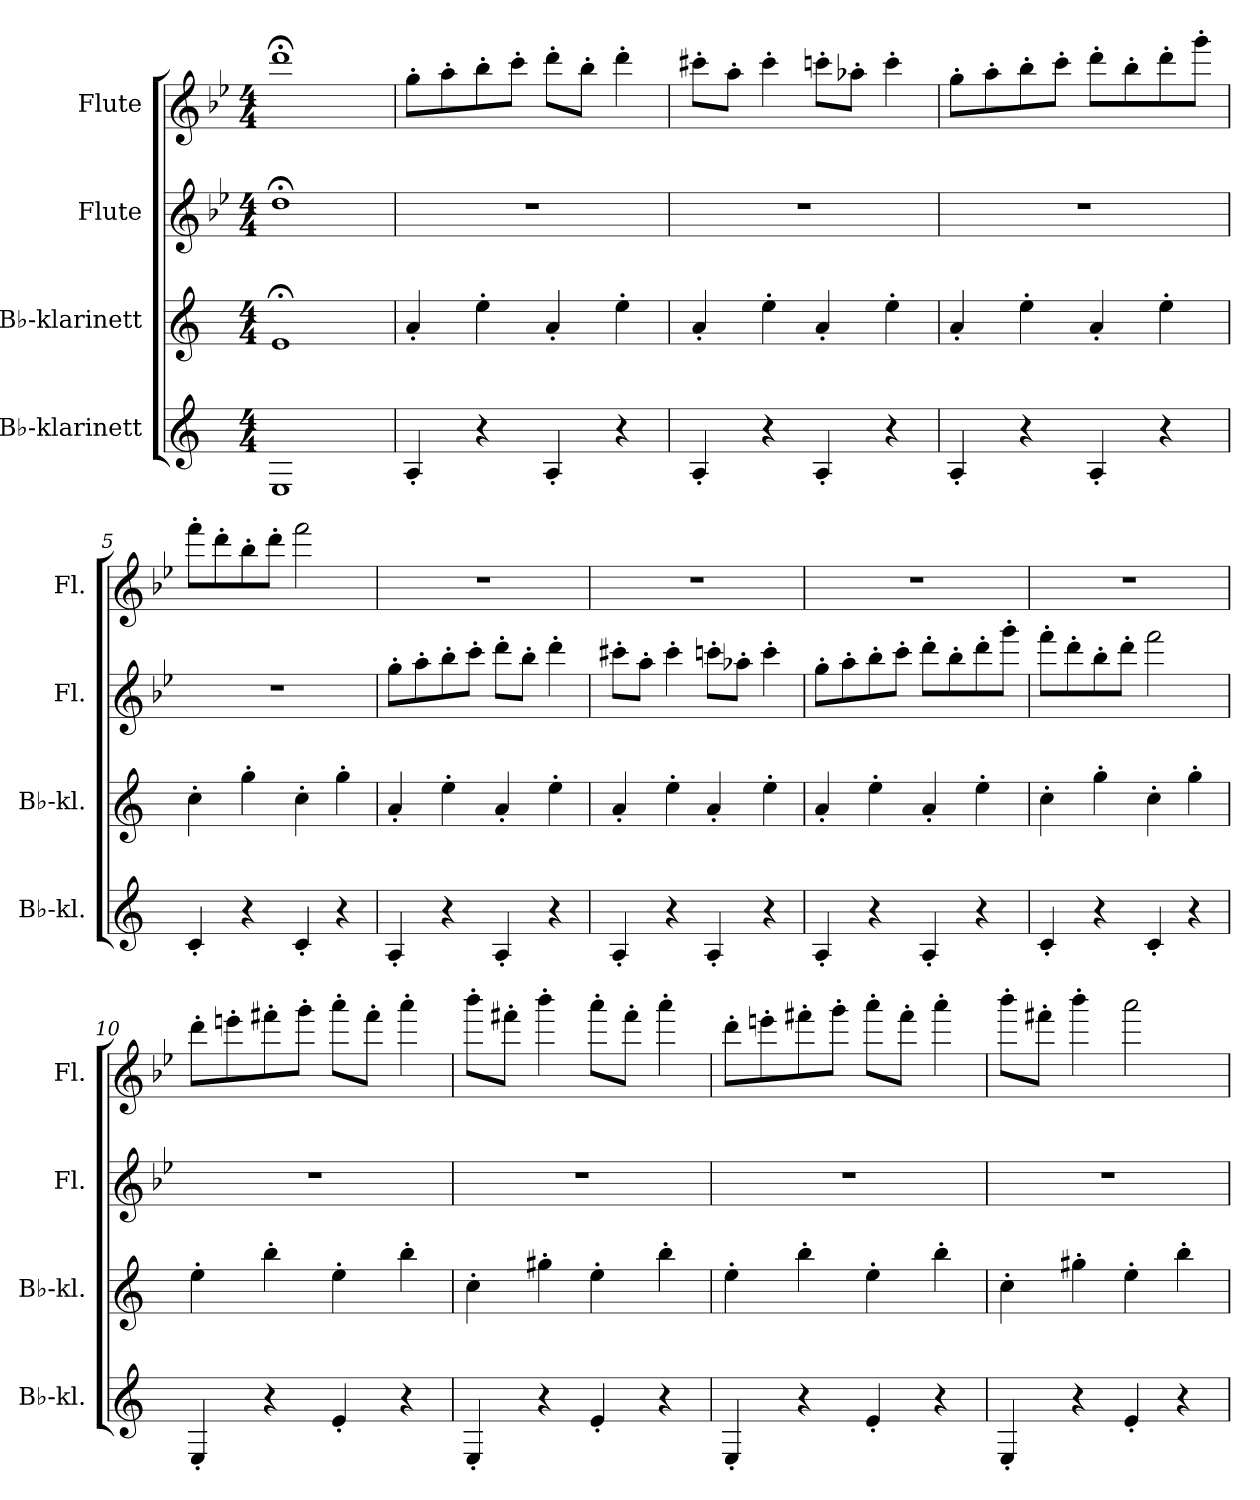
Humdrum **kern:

**kern	**kern	**kern	**kern
*part4	*part3	*part2	*part1
*staff4	*staff3	*staff2	*staff1
*I"B♭-klarinett	*I"B♭-klarinett	*I"Flute	*I"Flute
*I'B♭-kl.	*I'B♭-kl.	*I'Fl.	*I'Fl.
*clefG2	*clefG2	*clefG2	*clefG2
*ITrd1c2	*ITrd1c2	*	*
*k[b-e-]	*k[b-e-]	*k[b-e-]	*k[b-e-]
*M4/4	*M4/4	*M4/4	*M4/4
=1	=1	=1	=1
1D	1d;<	1dd;<	1ddd;<
=2	=2	=2	=2
*	*	*	*MM138
4G'/	4g'/	1r	8gg'\L
.	.	.	8aa'\
4r	4dd'\	.	8bb-'\
.	.	.	8ccc'\J
4G'/	4g'/	.	8ddd'\L
.	.	.	8bb-'\J
4r	4dd'\	.	4ddd'\
=3	=3	=3	=3
4G'/	4g'/	1r	8ccc#X'\L
.	.	.	8aa'\J
4r	4dd'\	.	4ccc#'\
4G'/	4g'/	.	8cccn'\L
.	.	.	8aa-X'\J
4r	4dd'\	.	4ccc'\
=4	=4	=4	=4
4G'/	4g'/	1r	8gg'\L
.	.	.	8aa'\
4r	4dd'\	.	8bb-'\
.	.	.	8ccc'\J
4G'/	4g'/	.	8ddd'\L
.	.	.	8bb-'\
4r	4dd'\	.	8ddd'\
.	.	.	8ggg'\J
!!LO:LB:g=z
=5	=5	=5	=5
4B-'/	4b-'\	1r	8fff'\L
.	.	.	8ddd'\
4r	4ff'\	.	8bb-'\
.	.	.	8ddd'\J
4B-'/	4b-'\	.	2fff\
4r	4ff'\	.	.
=6	=6	=6	=6
4G'/	4g'/	8gg'\L	1r
.	.	8aa'\	.
4r	4dd'\	8bb-'\	.
.	.	8ccc'\J	.
4G'/	4g'/	8ddd'\L	.
.	.	8bb-'\J	.
4r	4dd'\	4ddd'\	.
=7	=7	=7	=7
4G'/	4g'/	8ccc#X'\L	1r
.	.	8aa'\J	.
4r	4dd'\	4ccc#'\	.
4G'/	4g'/	8cccn'\L	.
.	.	8aa-X'\J	.
4r	4dd'\	4ccc'\	.
=8	=8	=8	=8
4G'/	4g'/	8gg'\L	1r
.	.	8aa'\	.
4r	4dd'\	8bb-'\	.
.	.	8ccc'\J	.
4G'/	4g'/	8ddd'\L	.
.	.	8bb-'\	.
4r	4dd'\	8ddd'\	.
.	.	8ggg'\J	.
!!LO:LB:g=z
=9	=9	=9	=9
4B-'/	4b-'\	8fff'\L	1r
.	.	8ddd'\	.
4r	4ff'\	8bb-'\	.
.	.	8ddd'\J	.
4B-'/	4b-'\	2fff\	.
4r	4ff'\	.	.
=10	=10	=10	=10
4D'/	4dd'\	1r	8ddd'\L
.	.	.	8eeen'\
4r	4aa'\	.	8fff#X'\
.	.	.	8ggg'\J
4d'/	4dd'\	.	8aaa'\L
.	.	.	8fff#'\J
4r	4aa'\	.	4aaa'\
=11	=11	=11	=11
4D'/	4b-'\	1r	8bbb-'\L
.	.	.	8fff#X'\J
4r	4ff#X'\	.	4bbb-'\
4d'/	4dd'\	.	8aaa'\L
.	.	.	8fff#'\J
4r	4aa'\	.	4aaa'\
=12	=12	=12	=12
4D'/	4dd'\	1r	8ddd'\L
.	.	.	8eeen'\
4r	4aa'\	.	8fff#X'\
.	.	.	8ggg'\J
4d'/	4dd'\	.	8aaa'\L
.	.	.	8fff#'\J
4r	4aa'\	.	4aaa'\
!!LO:PB:g=z
=13	=13	=13	=13
4D'/	4b-'\	1r	8bbb-'\L
.	.	.	8fff#X'\J
4r	4ff#X'\	.	4bbb-'\
4d'/	4dd'\	.	2aaa\
4r	4aa'\	.	.
=	=	=	=
*-	*-	*-	*-
